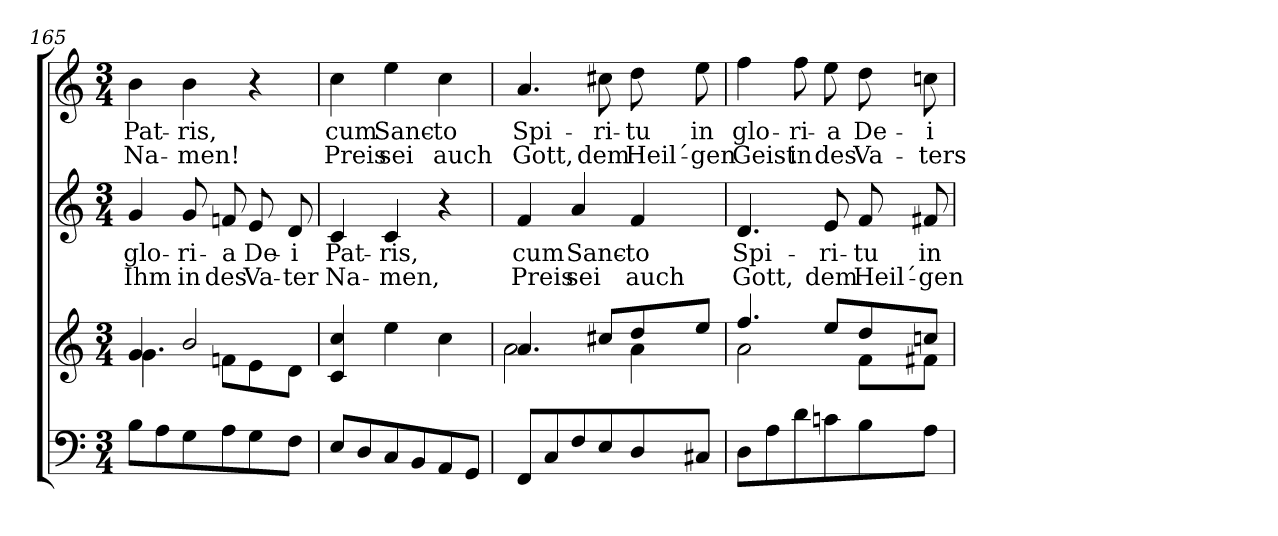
**kern	**kern	**kern	**text	**text	**kern	**text	**text
*part3	*part3	*part2	*part2	*part2	*part1	*part1	*part1
*staff4	*staff3	*staff2	*staff2	*staff2	*staff1	*staff1	*staff1
*clefF4	*clefG2	*clefG2	*	*	*clefG2	*	*
*k[]	*k[]	*k[]	*	*	*k[]	*	*
*C:	*C:	*C:	*	*	*C:	*	*
*M3/4	*M3/4	*M3/4	*	*	*M3/4	*	*
=165	=165	=165	=165	=165	=165	=165	=165
*	*^	*	*	*	*	*	*
!	!	!	!	!LO:LY:b	!LO:LY:b	!	!LO:LY:b	!LO:LY:b
8B\L	4g/	4.g\	4g/	glo-	Ihm	4b\	Pat-	Na-
8A\	.	.	.	.	.	.	.	.
!	!	!	!	!LO:LY:b	!LO:LY:b	!	!LO:LY:b	!LO:LY:b
8G\	2b/	.	8g/	-ri-	in	4b\	-ris,	-men!
!	!	!	!	!LO:LY:b	!LO:LY:b	!	!	!
8A\	.	8fn\L	8fn/	-a	des	.	.	.
!	!	!	!	!LO:LY:b	!LO:LY:b	!	!	!
8G\	.	8e\	8e/	De-	Va-	4r	.	.
!	!	!	!	!LO:LY:b	!LO:LY:b	!	!	!
8F\J	.	8d\J	8d/	-i	-ter	.	.	.
!!LO:LB:g=z
=166	=166	=166	=166	=166	=166	=166	=166	=166
!	!	!	!	!LO:LY:b	!LO:LY:b	!	!LO:LY:b	!LO:LY:b
*	*v	*v	*	*	*	*	*	*
8E/L	4c/ 4cc/	4c/	Pat-	Na-	4cc\	cum	Preis
8D/	.	.	.	.	.	.	.
!	!	!	!LO:LY:b	!LO:LY:b	!	!LO:LY:b	!LO:LY:b
8C/	4ee\	4c/	-ris,	-men,	4ee\	Sanc-	sei
8BB/	.	.	.	.	.	.	.
!	!	!	!	!	!	!LO:LY:b	!LO:LY:b
8AA/	4cc\	4r	.	.	4cc\	-to	auch
8GG/J	.	.	.	.	.	.	.
=167	=167	=167	=167	=167	=167	=167	=167
*	*^	*	*	*	*	*	*
!	!	!	!	!LO:LY:b	!LO:LY:b	!	!LO:LY:b	!LO:LY:b
8FF/L	4.a/	2a\	4f/	cum	Preis	4.a/	Spi-	Gott,
8C/	.	.	.	.	.	.	.	.
!	!	!	!	!LO:LY:b	!LO:LY:b	!	!	!
8F/	.	.	4a/	Sanc-	sei	.	.	.
!	!	!	!	!	!	!	!LO:LY:b	!LO:LY:b
8E/	8cc#X/L	.	.	.	.	8cc#X\	-ri-	dem
!	!	!	!	!LO:LY:b	!LO:LY:b	!	!LO:LY:b	!LO:LY:b
8D/	8dd/	4a\	4f/	-to	auch	8dd\	-tu	Heil´-
!	!	!	!	!	!	!	!LO:LY:b	!LO:LY:b
8C#X/J	8ee/J	.	.	.	.	8ee\	in	-gen
=168	=168	=168	=168	=168	=168	=168	=168	=168
!	!	!	!	!LO:LY:b	!LO:LY:b	!	!LO:LY:b	!LO:LY:b
8D\L	4.ff/	2a\	4.d/	Spi-	Gott,	4ff\	glo-	Geist
8A\	.	.	.	.	.	.	.	.
!	!	!	!	!	!	!	!LO:LY:b	!LO:LY:b
8d\	.	.	.	.	.	8ff\	-ri-	in
!	!	!	!	!LO:LY:b	!LO:LY:b	!	!LO:LY:b	!LO:LY:b
8cn\	8ee/L	.	8e/	-ri-	dem	8ee\	-a	des
!	!	!	!	!LO:LY:b	!LO:LY:b	!	!LO:LY:b	!LO:LY:b
8B\	8dd/	8f\L	8f/	-tu	Heil´-	8dd\	De-	Va-
!	!	!	!	!LO:LY:b	!LO:LY:b	!	!LO:LY:b	!LO:LY:b
8A\J	8ccn/J	8f#X\J	8f#X/	in	-gen	8ccn\	-i	-ters
*	*v	*v	*	*	*	*	*	*
=	=	=	=	=	=	=	=
*-	*-	*-	*-	*-	*-	*-	*-
